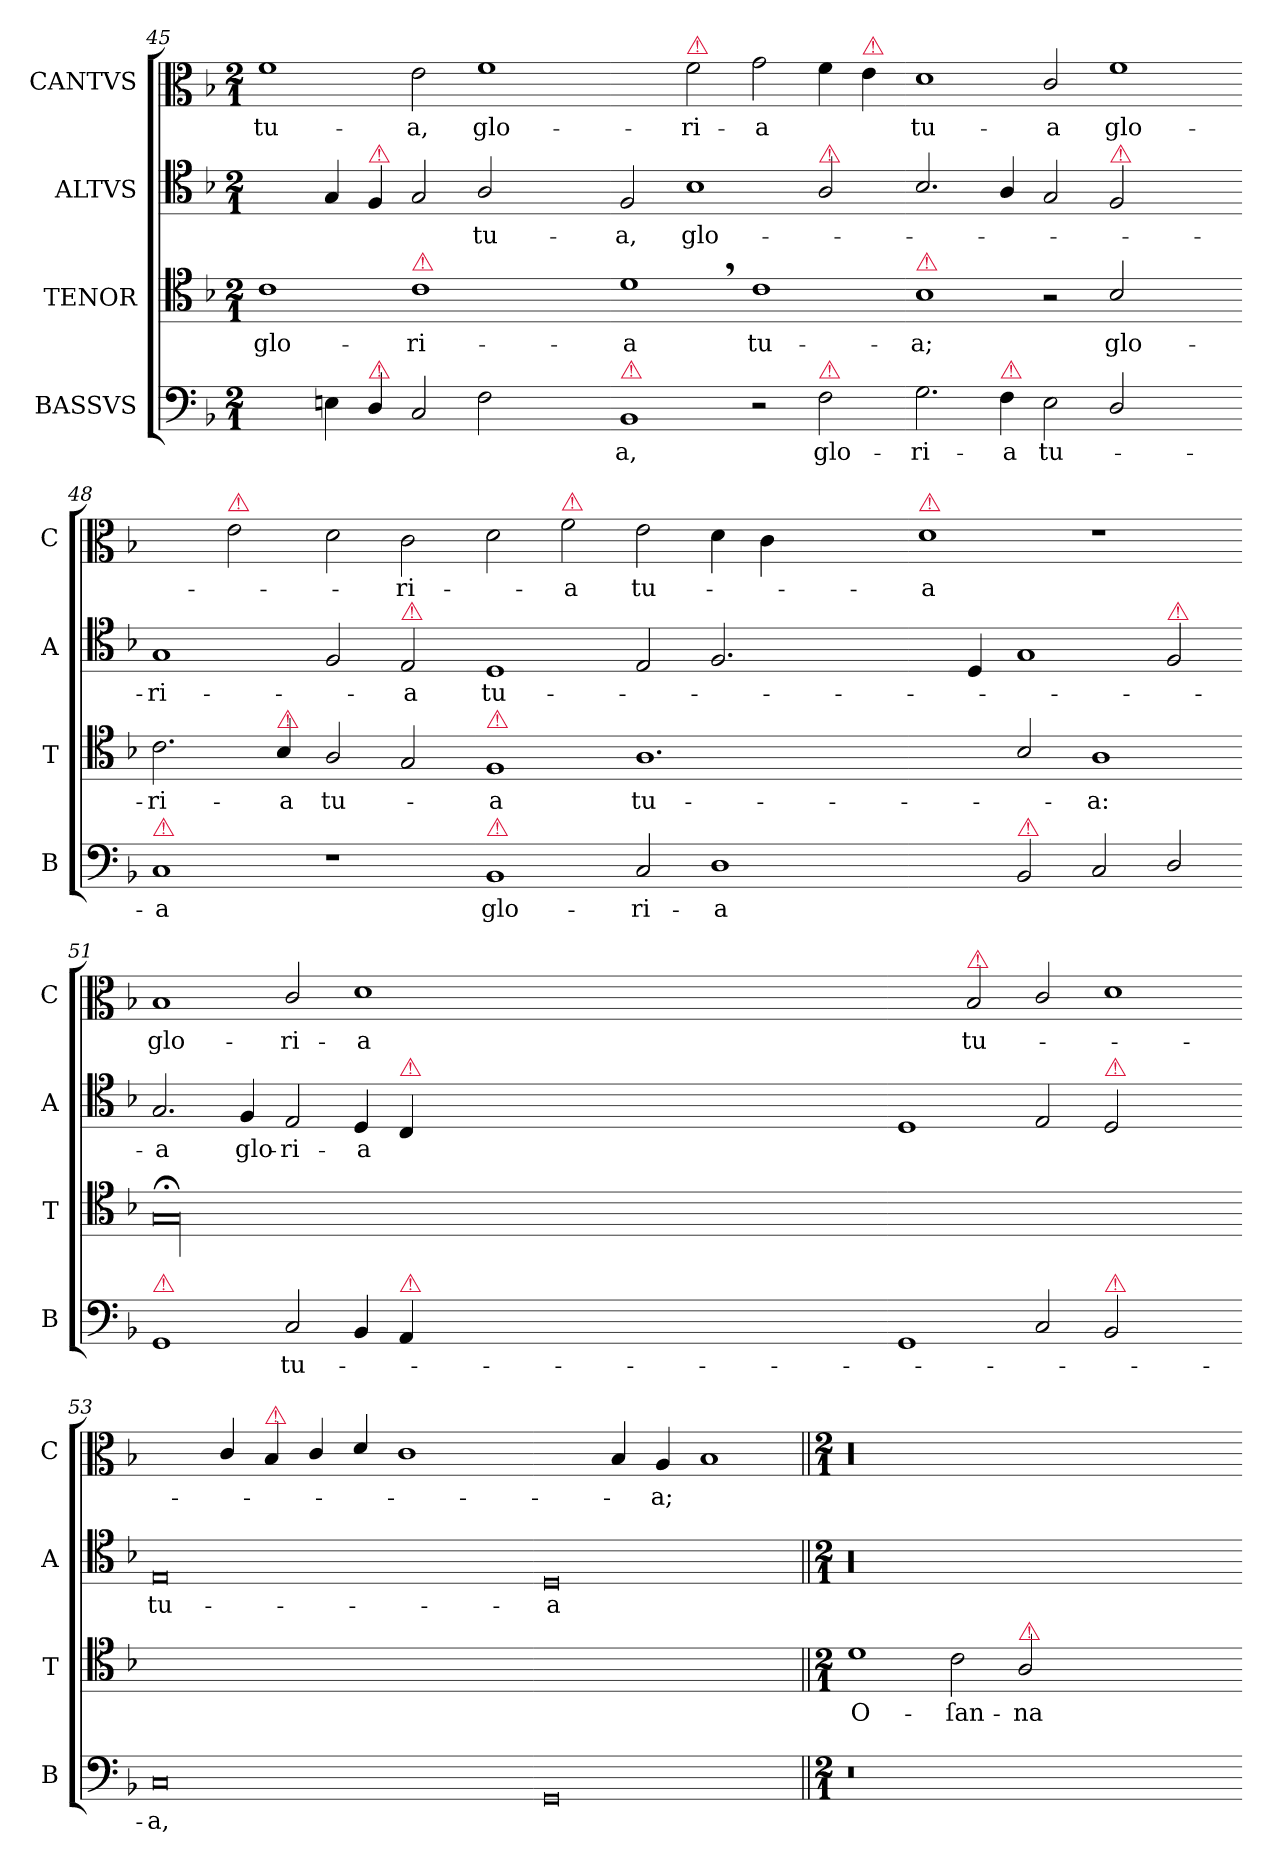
**kern	**text	**kern	**text	**kern	**text	**kern	**text
*part4	*part4	*part3	*part3	*part2	*part2	*part1	*part1
*staff4	*staff4	*staff3	*staff3	*staff2	*staff2	*staff1	*staff1
*I"BASSVS	*	*I"TENOR	*	*I"ALTVS	*	*I"CANTVS	*
*I'B	*	*I'T	*	*I'A	*	*I'C	*
*clefF4	*	*clefC4	*	*clefC4	*	*clefC3	*
*k[b-]	*	*k[b-]	*	*k[b-]	*	*k[b-]	*
*F:	*	*F:	*	*F:	*	*F:	*
*M2/1	*	*M2/1	*	*M2/1	*	*M2/1	*
=45	=45	=45	=45	=45	=45	=45	=45
2ryy	.	1c\	glo-	2ryy	.	1f\	tu-
4En\	.	.	.	4G/	.	.	.
!	!	!	!	!LO:TX:a:color=crimson:t=⚠	!	!	!
!LO:TX:a:color=crimson:t=⚠	!	!	!	!	!	!	!
4D/	.	.	.	4F/	.	.	.
!	!	!LO:TX:a:color=crimson:t=⚠	!	!	!	!	!
2C/	.	1c\	-ri-	2G/	.	2e\	-a,
!	!	!	!	!	!	!	!LO:LY:i
2F\	.	.	.	2A/	tu-	1f\	glo-
2ryy	.	2ryy	.	2ryy	.	.	.
=46-	=46-	=46-	=46-	=46-	=46-	=46-	=46-
!LO:TX:a:color=crimson:t=⚠	!	!	!	!	!	!	!
1BB-/	-a,	1d,\	-a	2F/	-a,	2ryy	.
!	!	!	!	!	!	!LO:TX:a:color=crimson:t=⚠	!
!	!	!	!	!	!LO:LY:i	!	!LO:LY:i
.	.	.	.	1B-\	glo-	2f\	-ri-
!	!	!	!	!	!	!	!LO:LY:i
2r	.	1c\	tu-	.	.	2g\	-a
!	!	!	!	!LO:TX:a:color=crimson:t=⚠	!	!	!
!LO:TX:a:color=crimson:t=⚠	!	!	!	!	!	!	!
!	!LO:LY:i	!	!	!	!	!	!
2F\	glo-	.	.	2A/	.	4f\	.
!	!	!	!	!	!	!LO:TX:a:color=crimson:t=⚠	!
.	.	.	.	.	.	4e\	.
=47-	=47-	=47-	=47-	=47-	=47-	=47-	=47-
!	!	!LO:TX:a:color=crimson:t=⚠	!	!	!	!	!
!	!LO:LY:i	!	!	!	!	!	!LO:LY:i
2.G\	-ri-	1B-\	-a;	2.B-/	.	1d\	tu-
!LO:TX:a:color=crimson:t=⚠	!	!	!	!	!	!	!
!	!LO:LY:i	!	!	!	!	!	!
4F\	-a	.	.	4A/	.	.	.
!	!LO:LY:i	!	!	!	!	!	!LO:LY:i
2E\	tu-	2r	.	2G/	.	2c/	-a
!	!	!	!	!LO:TX:a:color=crimson:t=⚠	!	!	!
!	!	!	!LO:LY:i	!	!	!	!LO:LY:i
2D/	.	2B-/	glo-	2F/	.	1f\	glo-
2ryy	.	2ryy	.	2ryy	.	.	.
=48-	=48-	=48-	=48-	=48-	=48-	=48-	=48-
!LO:TX:a:color=crimson:t=⚠	!	!	!	!	!	!	!
!	!LO:LY:i	!	!LO:LY:i	!	!LO:LY:i	!	!
1C/	-a	2.c\	-ri-	1G/	-ri-	2ryy	.
!	!	!	!	!	!	!LO:TX:a:color=crimson:t=⚠	!
.	.	.	.	.	.	2e\	.
!	!	!LO:TX:a:color=crimson:t=⚠	!	!	!	!	!
!	!	!	!LO:LY:i	!	!	!	!
.	.	4B-/	-a	.	.	.	.
!	!	!	!LO:LY:i	!	!	!	!
1r	.	2A/	tu-	2F/	.	2d\	.
!	!	!	!	!LO:TX:a:color=crimson:t=⚠	!	!	!
!	!	!	!	!	!LO:LY:i	!	!LO:LY:i
.	.	2G/	.	2E/	-a	2c\	-ri-
=49-	=49-	=49-	=49-	=49-	=49-	=49-	=49-
!	!	!LO:TX:a:color=crimson:t=⚠	!	!	!	!	!
!LO:TX:a:color=crimson:t=⚠	!	!	!	!	!	!	!
!	!	!	!LO:LY:i	!	!LO:LY:i	!	!
1BB-/	glo-	1F/	-a	1D/	tu-	2d\	.
!	!	!	!	!	!	!LO:TX:a:color=crimson:t=⚠	!
!	!	!	!	!	!	!	!LO:LY:i
.	.	.	.	.	.	2f\	-a
!	!	!	!	!	!	!	!LO:LY:i
2C/	-ri-	1.A\	tu-	2E/	.	2e\	tu-
1D\	-a	.	.	2.F/	.	4d\	.
.	.	.	.	.	.	4c\	.
.	.	.	.	.	.	2ryy	.
.	.	.	.	4ryy	.	.	.
=50-	=50-	=50-	=50-	=50-	=50-	=50-	=50-
!	!	!	!	!	!	!LO:TX:a:color=crimson:t=⚠	!
!	!	!	!	!	!	!	!LO:LY:i
2ryy	.	2ryy	.	4ryy	.	1d\	-a
.	.	.	.	4D/	.	.	.
!LO:TX:a:color=crimson:t=⚠	!	!	!	!	!	!	!
2BB-/	.	2B-/	.	1G/	.	.	.
2C/	.	1A\	-a:	.	.	1r	.
!	!	!	!	!LO:TX:a:color=crimson:t=⚠	!	!	!
2D/	.	.	.	2F/	.	.	.
=51-	=51-	=51-	=51-	=51-	=51-	=51-	=51-
!LO:TX:a:color=crimson:t=⚠	!	!	!	!	!	!	!
!	!	!	!	!	!LO:LY:i	!	!
1GG/	.	000G;<\	.	2.G/	-a	1B-/	glo-
.	.	.	.	4F/	glo-	.	.
2C/	tu-	.	.	2E/	-ri-	2c/	-ri-
4BB-/	.	.	.	4D/	-a	1d\	-a
!	!	!	!	!LO:TX:a:color=crimson:t=⚠	!	!	!
!LO:TX:a:color=crimson:t=⚠	!	!	!	!	!	!	!
4AA/	.	.	.	4C/	.	.	.
00.ryy	.	.	.	00.ryy	.	.	.
.	.	.	.	.	.	00ryy	.
.	.	.	.	.	.	1.ryy	.
=52-	=52-	=52-	=52-	=52-	=52-	=52-	=52-
1GG/	.	0ryy	.	1D/	.	2ryy	.
!	!	!	!	!	!	!LO:TX:a:color=crimson:t=⚠	!
.	.	.	.	.	.	2B-/	tu-
2C/	.	.	.	2E/	.	2c/	.
!	!	!	!	!LO:TX:a:color=crimson:t=⚠	!	!	!
!LO:TX:a:color=crimson:t=⚠	!	!	!	!	!	!	!
2BB-/	.	.	.	2D/	.	1d\	.
2ryy	.	2ryy	.	2ryy	.	.	.
=53-	=53-	=53-	=53-	=53-	=53-	=53-	=53-
0C/	-a,	0ryy	.	0E/	tu-	2ryy	.
.	.	.	.	.	.	4c/	.
!	!	!	!	!	!	!LO:TX:a:color=crimson:t=⚠	!
.	.	.	.	.	.	4B-/	.
.	.	.	.	.	.	4c/	.
.	.	.	.	.	.	4d/	.
.	.	.	.	.	.	1c\	.
2ryy	.	2ryy	.	2ryy	.	.	.
=54-	=54-	=54-	=54-	=54-	=54-	=54-	=54-
0GG/	.	0ryy	.	0D/	-a	2ryy	.
.	.	.	.	.	.	4B-/	.
.	.	.	.	.	.	4A/	-a;
.	.	.	.	.	.	1B-/	.
=55||	=55||	=55||	=55||	=55||	=55||	=55||	=55||
*M2/1	*	*M2/1	*	*M2/1	*	*M2/1	*
0r	.	1d\	O-	00r	.	00r	.
.	.	2c\	-ſan-	.	.	.	.
!	!	!LO:TX:a:color=crimson:t=⚠	!	!	!	!	!
.	.	2A/	-na	.	.	.	.
0ryy	.	0ryy	.	.	.	.	.
=-	=-	=-	=-	=-	=-	=-	=-
*-	*-	*-	*-	*-	*-	*-	*-
